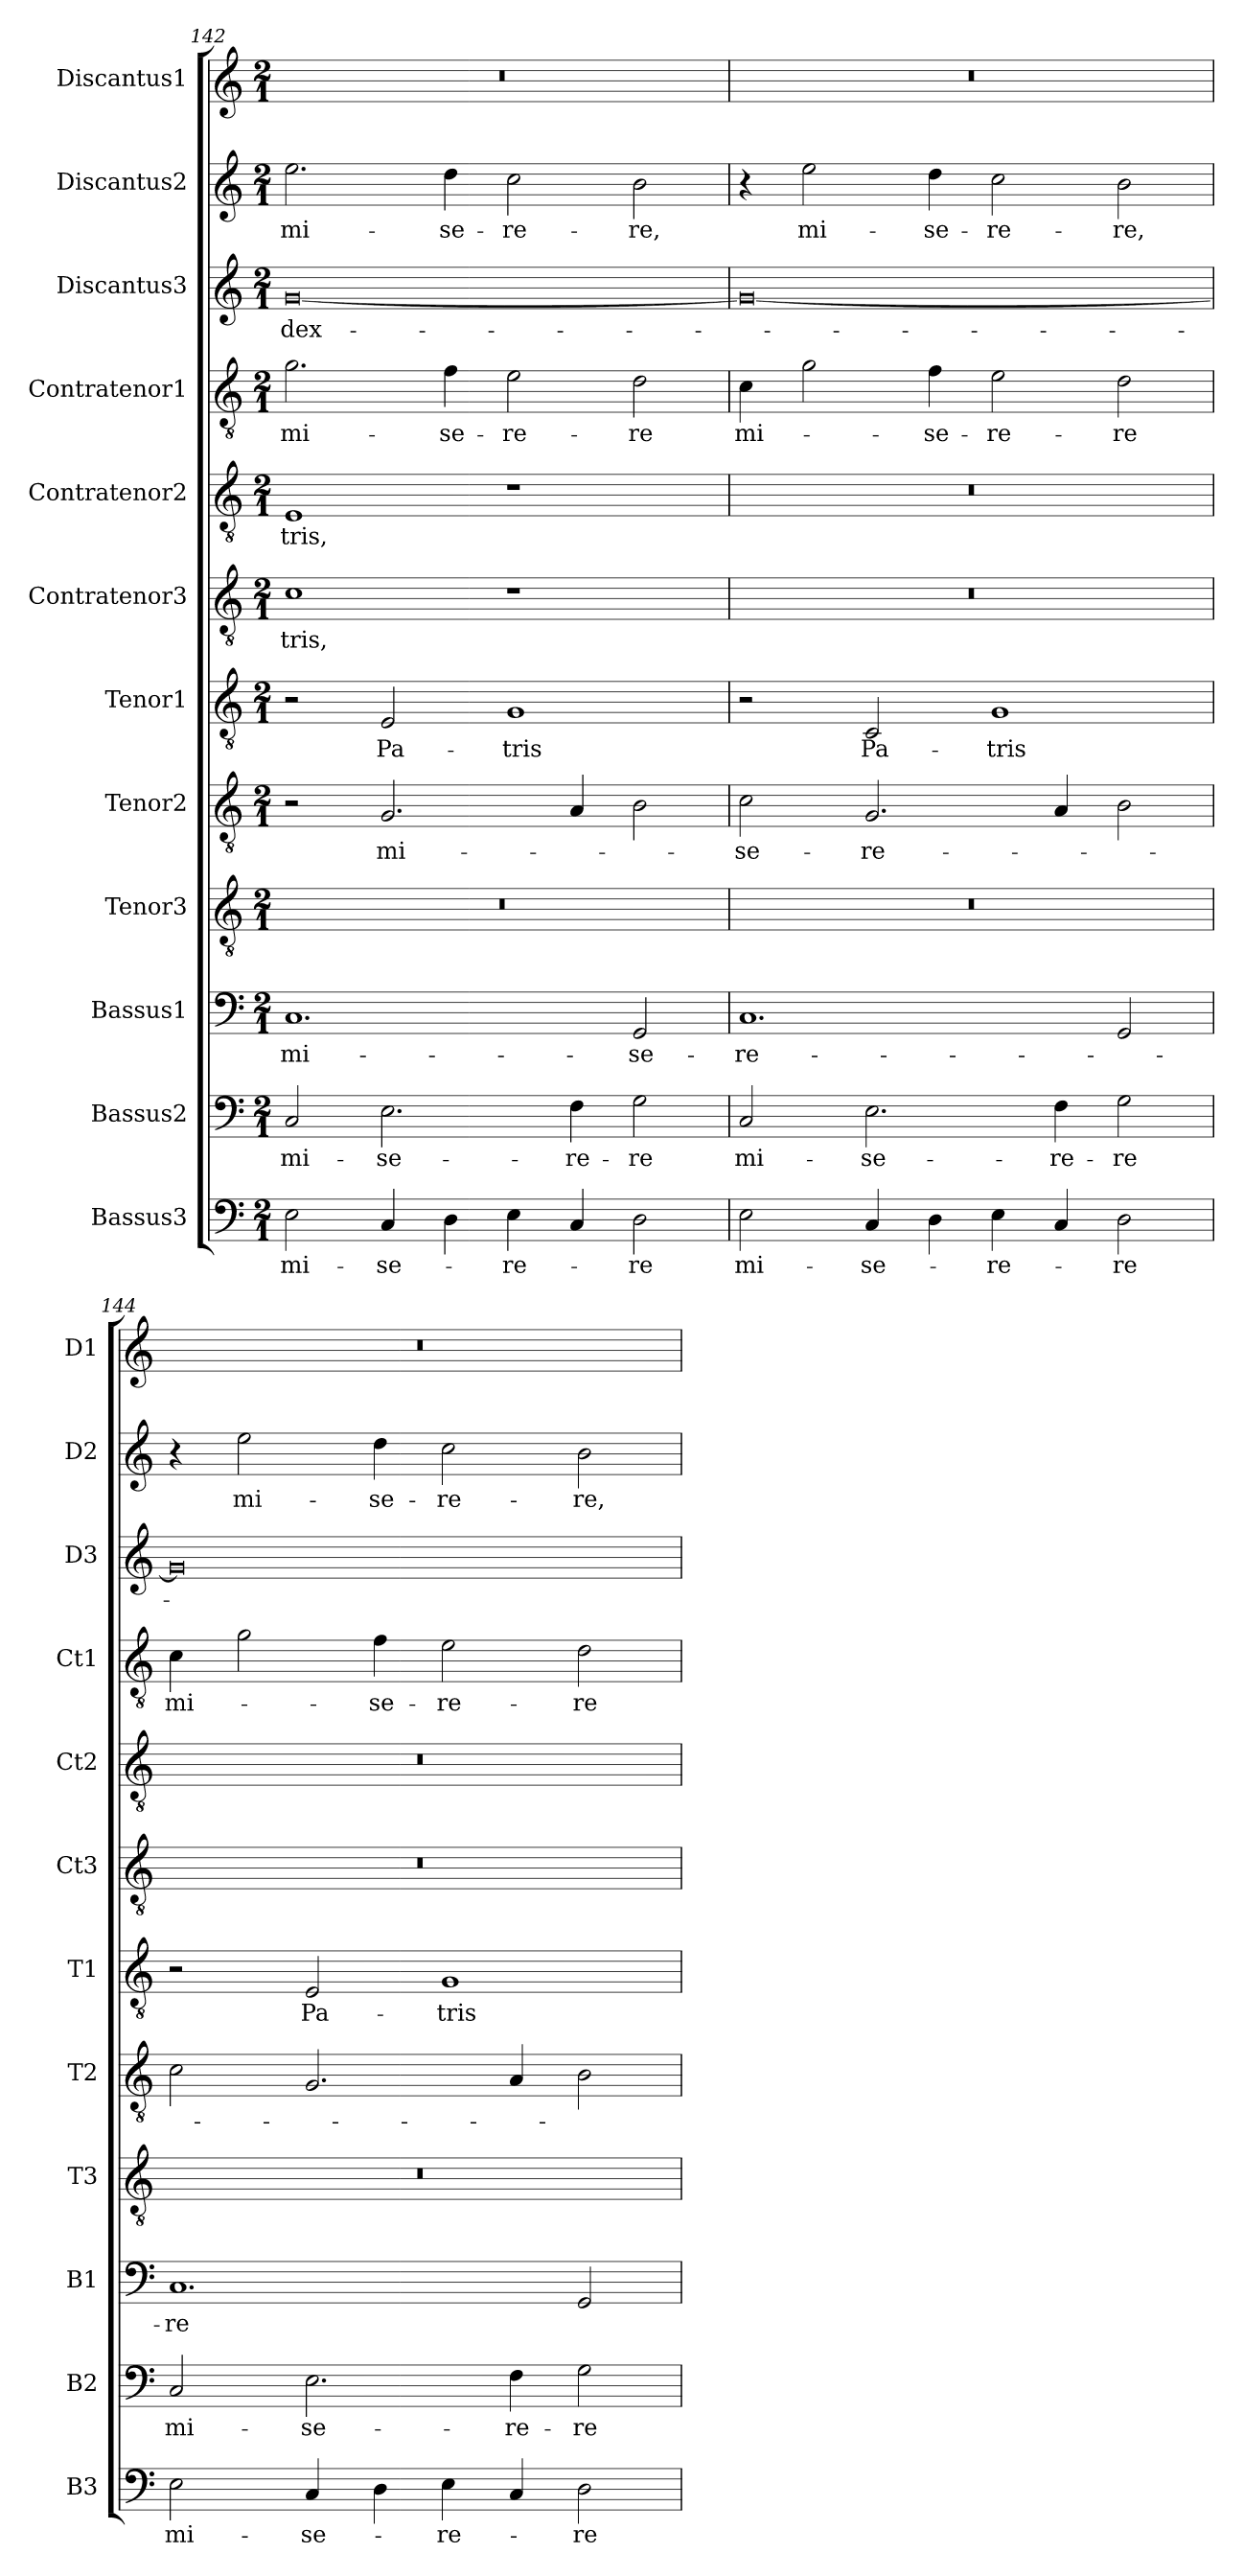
**kern	**text	**kern	**text	**kern	**text	**kern	**kern	**text	**kern	**text	**kern	**text	**kern	**text	**kern	**text	**kern	**text	**kern	**text	**kern
*part12	*part12	*part11	*part11	*part10	*part10	*part9	*part8	*part8	*part7	*part7	*part6	*part6	*part5	*part5	*part4	*part4	*part3	*part3	*part2	*part2	*part1
*staff12	*staff12	*staff11	*staff11	*staff10	*staff10	*staff9	*staff8	*staff8	*staff7	*staff7	*staff6	*staff6	*staff5	*staff5	*staff4	*staff4	*staff3	*staff3	*staff2	*staff2	*staff1
*I"Bassus3	*	*I"Bassus2	*	*I"Bassus1	*	*I"Tenor3	*I"Tenor2	*	*I"Tenor1	*	*I"Contratenor3	*	*I"Contratenor2	*	*I"Contratenor1	*	*I"Discantus3	*	*I"Discantus2	*	*I"Discantus1
*I'B3	*	*I'B2	*	*I'B1	*	*I'T3	*I'T2	*	*I'T1	*	*I'Ct3	*	*I'Ct2	*	*I'Ct1	*	*I'D3	*	*I'D2	*	*I'D1
*clefF4	*	*clefF4	*	*clefF4	*	*clefGv2	*clefGv2	*	*clefGv2	*	*clefGv2	*	*clefGv2	*	*clefGv2	*	*clefG2	*	*clefG2	*	*clefG2
*k[]	*	*k[]	*	*k[]	*	*k[]	*k[]	*	*k[]	*	*k[]	*	*k[]	*	*k[]	*	*k[]	*	*k[]	*	*k[]
*M2/1	*	*M2/1	*	*M2/1	*	*M2/1	*M2/1	*	*M2/1	*	*M2/1	*	*M2/1	*	*M2/1	*	*M2/1	*	*M2/1	*	*M2/1
=142	=142	=142	=142	=142	=142	=142	=142	=142	=142	=142	=142	=142	=142	=142	=142	=142	=142	=142	=142	=142	=142
2E	mi-	2C	mi-	1.C	mi-	0r	2r	.	2r	.	1c	-tris,	1E	-tris,	2.g	mi-	[0g	dex-	2.ee	mi-	0r
4C	-se-	2.E	-se-	.	.	.	2.G	mi-	2E	Pa-	.	.	.	.	.	.	.	.	.	.	.
4D	.	.	.	.	.	.	.	.	.	.	.	.	.	.	4f	-se-	.	.	4dd	-se-	.
4E	-re-	.	.	.	.	.	.	.	1G	-tris	1r	.	1r	.	2e	-re-	.	.	2cc	-re-	.
4C	.	4F	-re-	.	.	.	4A	.	.	.	.	.	.	.	.	.	.	.	.	.	.
2D	-re	2G	-re	2GG	-se-	.	2B	.	.	.	.	.	.	.	2d	-re	.	.	2b	-re,	.
=143	=143	=143	=143	=143	=143	=143	=143	=143	=143	=143	=143	=143	=143	=143	=143	=143	=143	=143	=143	=143	=143
2E	mi-	2C	mi-	1.C	-re-	0r	2c	-se-	2r	.	0r	.	0r	.	4c	mi-	0g_	.	4r	.	0r
.	.	.	.	.	.	.	.	.	.	.	.	.	.	.	2g	.	.	.	2ee	mi-	.
4C	-se-	2.E	-se-	.	.	.	2.G	-re-	2C	Pa-	.	.	.	.	.	.	.	.	.	.	.
4D	.	.	.	.	.	.	.	.	.	.	.	.	.	.	4f	-se-	.	.	4dd	-se-	.
4E	-re-	.	.	.	.	.	.	.	1G	-tris	.	.	.	.	2e	-re-	.	.	2cc	-re-	.
4C	.	4F	-re-	.	.	.	4A	.	.	.	.	.	.	.	.	.	.	.	.	.	.
2D	-re	2G	-re	2GG	.	.	2B	.	.	.	.	.	.	.	2d	-re	.	.	2b	-re,	.
=144	=144	=144	=144	=144	=144	=144	=144	=144	=144	=144	=144	=144	=144	=144	=144	=144	=144	=144	=144	=144	=144
2E	mi-	2C	mi-	1.C	-re	0r	2c	.	2r	.	0r	.	0r	.	4c	mi-	0g]	.	4r	.	0r
.	.	.	.	.	.	.	.	.	.	.	.	.	.	.	2g	.	.	.	2ee	mi-	.
4C	-se-	2.E	-se-	.	.	.	2.G	.	2E	Pa-	.	.	.	.	.	.	.	.	.	.	.
4D	.	.	.	.	.	.	.	.	.	.	.	.	.	.	4f	-se-	.	.	4dd	-se-	.
4E	-re-	.	.	.	.	.	.	.	1G	-tris	.	.	.	.	2e	-re-	.	.	2cc	-re-	.
4C	.	4F	-re-	.	.	.	4A	.	.	.	.	.	.	.	.	.	.	.	.	.	.
2D	-re	2G	-re	2GG	.	.	2B	.	.	.	.	.	.	.	2d	-re	.	.	2b	-re,	.
=	=	=	=	=	=	=	=	=	=	=	=	=	=	=	=	=	=	=	=	=	=
*-	*-	*-	*-	*-	*-	*-	*-	*-	*-	*-	*-	*-	*-	*-	*-	*-	*-	*-	*-	*-	*-
